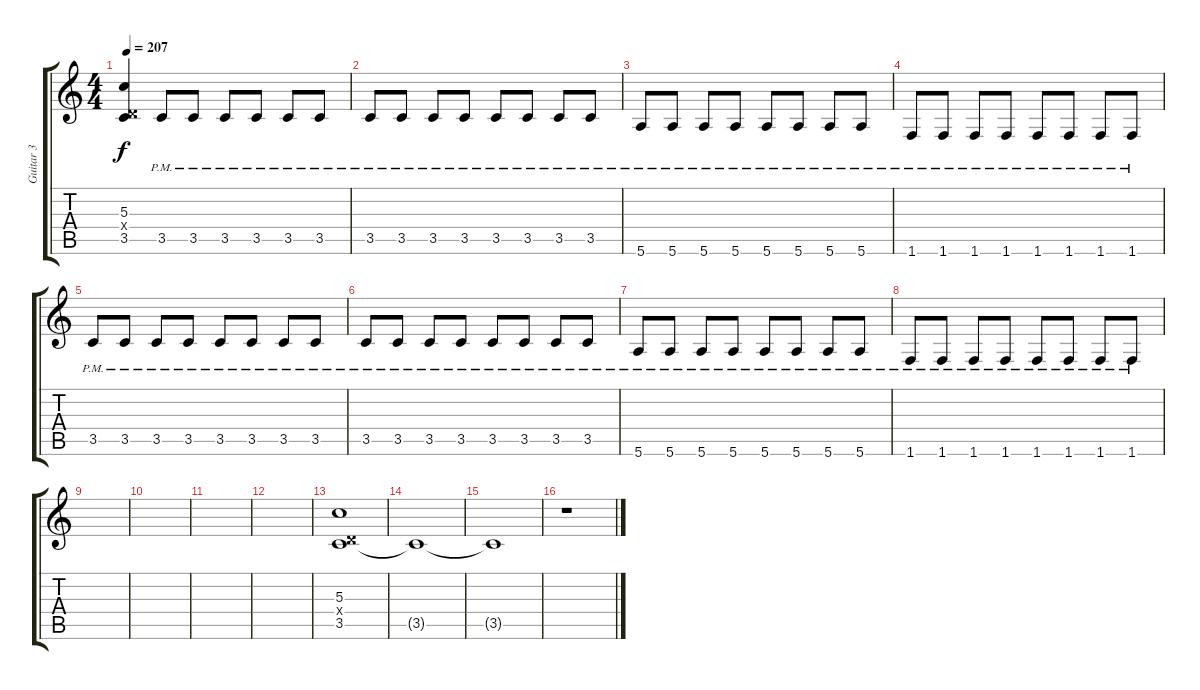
\track ("Guitar 3" "Guitar 3") {instrument distortionguitar}
\staff {score tabs}
\tuning (E4 B3 G3 D3 A2 E2) {hide}
\ts (4 4)
\tempo 207
\clef g2
\ks c
(5.3 0.4{x} 3.5).4{dy f} 3.5{pm}.8 3.5{pm}.8 3.5{pm}.8 3.5{pm}.8 3.5{pm}.8 3.5{pm}.8 |
3.5{pm}.8 3.5{pm}.8 3.5{pm}.8 3.5{pm}.8 3.5{pm}.8 3.5{pm}.8 3.5{pm}.8 3.5{pm}.8 |
5.6{pm}.8 5.6{pm}.8 5.6{pm}.8 5.6{pm}.8 5.6{pm}.8 5.6{pm}.8 5.6{pm}.8 5.6{pm}.8 |
1.6{pm}.8 1.6{pm}.8 1.6{pm}.8 1.6{pm}.8 1.6{pm}.8 1.6{pm}.8 1.6{pm}.8 1.6{pm}.8 |
3.5{pm}.8 3.5{pm}.8 3.5{pm}.8 3.5{pm}.8 3.5{pm}.8 3.5{pm}.8 3.5{pm}.8 3.5{pm}.8 |
3.5{pm}.8 3.5{pm}.8 3.5{pm}.8 3.5{pm}.8 3.5{pm}.8 3.5{pm}.8 3.5{pm}.8 3.5{pm}.8 |
5.6{pm}.8 5.6{pm}.8 5.6{pm}.8 5.6{pm}.8 5.6{pm}.8 5.6{pm}.8 5.6{pm}.8 5.6{pm}.8 |
1.6{pm}.8 1.6{pm}.8 1.6{pm}.8 1.6{pm}.8 1.6{pm}.8 1.6{pm}.8 1.6{pm}.8 1.6{pm}.8 |
|
|
|
|
(5.3 0.4{x} 3.5).1 |
3.5{t}.1 |
3.5{t}.1 |
r.1
